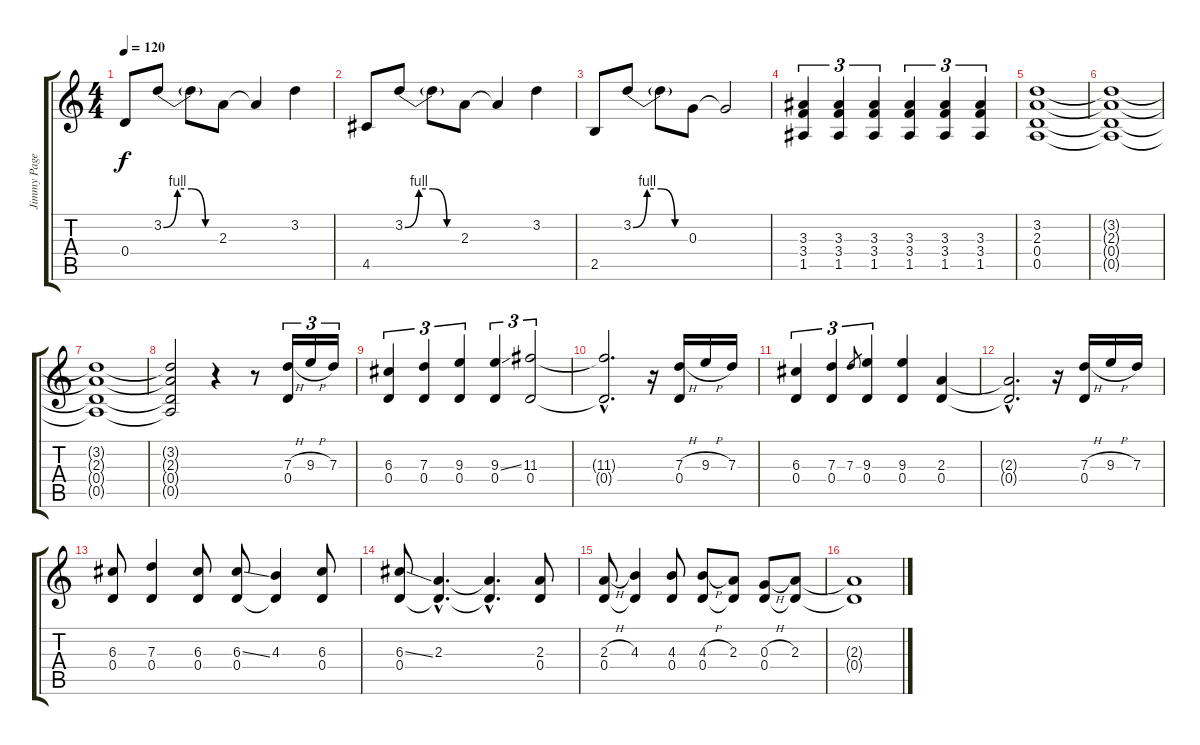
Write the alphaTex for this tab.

\track ("Jimmy Page Guitar " "Jimmy Page") {instrument distortionguitar}
\staff {score tabs}
\tuning (E4 B3 G3 D3 A2 E2) {hide}
\ts (4 4)
\tempo 120
\clef g2
\ks c
0.4.8{dy f} 3.2{be (custom 0 0 15 4 30 4 45 0 60 0)}.8 3.2{t}.8 2.3.8 2.3{t}.4 3.2.4 |
4.5.8 3.2{be (custom 0 0 15 4 30 4 45 0 60 0)}.8 3.2{t}.8 2.3.8 2.3{t}.4 3.2.4 |
2.5.8 3.2{be (custom 0 0 15 4 30 4 45 0 60 0)}.8 3.2{t}.8 0.3.8 0.3{t}.2 |
(3.3 3.4 1.5).4{tu (3 2)} (3.3 3.4 1.5).4{tu (3 2)} (3.3 3.4 1.5).4{tu (3 2)} (3.3 3.4 1.5).4{tu (3 2)} (3.3 3.4 1.5).4{tu (3 2)} (3.3 3.4 1.5).4{tu (3 2)} |
(3.2 2.3 0.4 0.5).1 |
(3.2{t} 2.3{t} 0.4{t} 0.5{t}).1 |
(3.2{t} 2.3{t} 0.4{t} 0.5{t}).1 |
(3.2{t} 2.3{t} 0.4{t} 0.5{t}).2 r.4 r.8 (7.3{h} 0.4).16{tu (3 2)} 9.3{h}.16{tu (3 2)} 7.3.16{tu (3 2)} |
(6.3 0.4).4{tu (3 2)} (7.3 0.4).4{tu (3 2)} (9.3 0.4).4{tu (3 2)} (9.3{ss} 0.4).4{tu (3 2)} (11.3 0.4).2{tu (3 2)} |
(11.3{hac t} 0.4{hac t}).2{d} r.16 (7.3{h} 0.4).16 9.3{h}.16 7.3.16 |
(6.3 0.4).4{tu (3 2)} (7.3 0.4).4{tu (3 2)} 7.3.8{gr} (9.3 0.4).4{tu (3 2)} (9.3 0.4).4 (2.3 0.4).4 |
(2.3{hac t} 0.4{hac t}).2{d} r.16 (7.3{h} 0.4).16 9.3{h}.16 7.3.16 |
(6.3 0.4).8 (7.3 0.4).4 (6.3 0.4).8 (6.3{ss} 0.4).8 (4.3 0.4{t}).4 (6.3 0.4).8 |
(6.3{ss} 0.4).8 (2.3{hac} 0.4{hac t}).4{d} (2.3{hac t} 0.4{hac t}).4{d} (2.3 0.4).8 |
(2.3{h} 0.4).8 (4.3 0.4{t}).4 (4.3 0.4).8 (4.3{h} 0.4).8 (2.3 0.4{t}).8 (0.3{h} 0.4).8 (2.3 0.4{t}).8 |
(2.3{t} 0.4{t}).1
